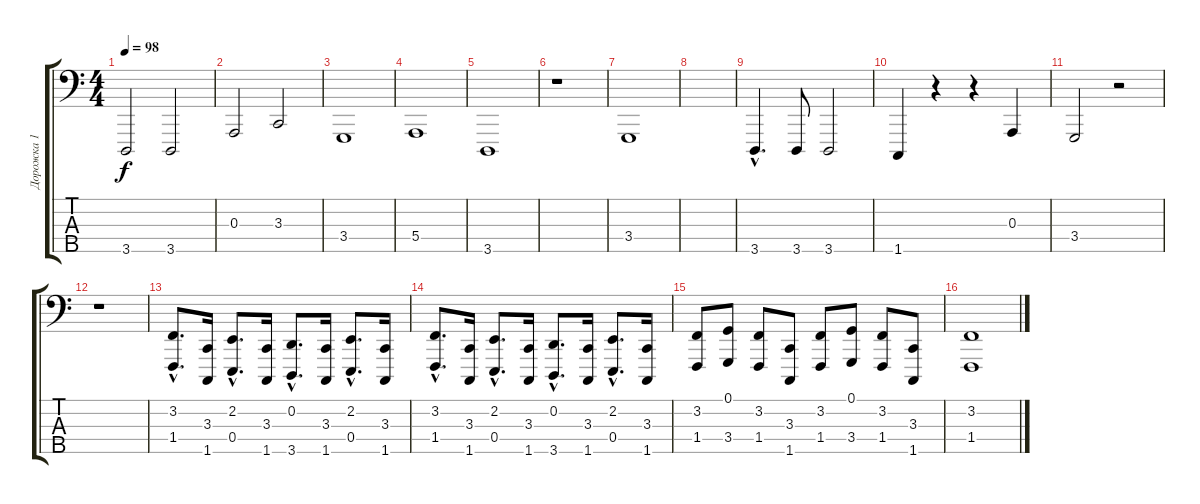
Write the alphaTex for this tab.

\track ("Дорожка 1" "Дорожка 1") {instrument drawbarorgan}
\staff {score tabs}
\tuning (G2 D2 A1 E1 B0) {hide}
\ts (4 4)
\tempo 98
\clef f4
\ks c
3.5.2{dy f} 3.5.2 |
0.3.2 3.3.2 |
3.4.1 |
5.4.1 |
3.5.1 |
r.1 |
3.4.1 |
|
3.5{hac}.4{d} 3.5.8 3.5.2 |
1.5.4 r.4 r.4 0.3.4 |
3.4.2 r.2 |
r.1 |
(3.2{hac} 1.4{hac}).8{d volume 6 balance 2} (3.3 1.5).16 (2.2{hac} 0.4{hac}).8{d} (3.3 1.5).16 (0.2{hac} 3.5{hac}).8{d} (3.3 1.5).16 (2.2{hac} 0.4{hac}).8{d} (3.3 1.5).16 |
(3.2{hac} 1.4{hac}).8{d} (3.3 1.5).16 (2.2{hac} 0.4{hac}).8{d} (3.3 1.5).16 (0.2{hac} 3.5{hac}).8{d} (3.3 1.5).16 (2.2{hac} 0.4{hac}).8{d} (3.3 1.5).16 |
(3.2 1.4).8 (0.1 3.4).8 (3.2 1.4).8 (3.3 1.5).8 (3.2 1.4).8 (0.1 3.4).8 (3.2 1.4).8 (3.3 1.5).8 |
(3.2 1.4).1
